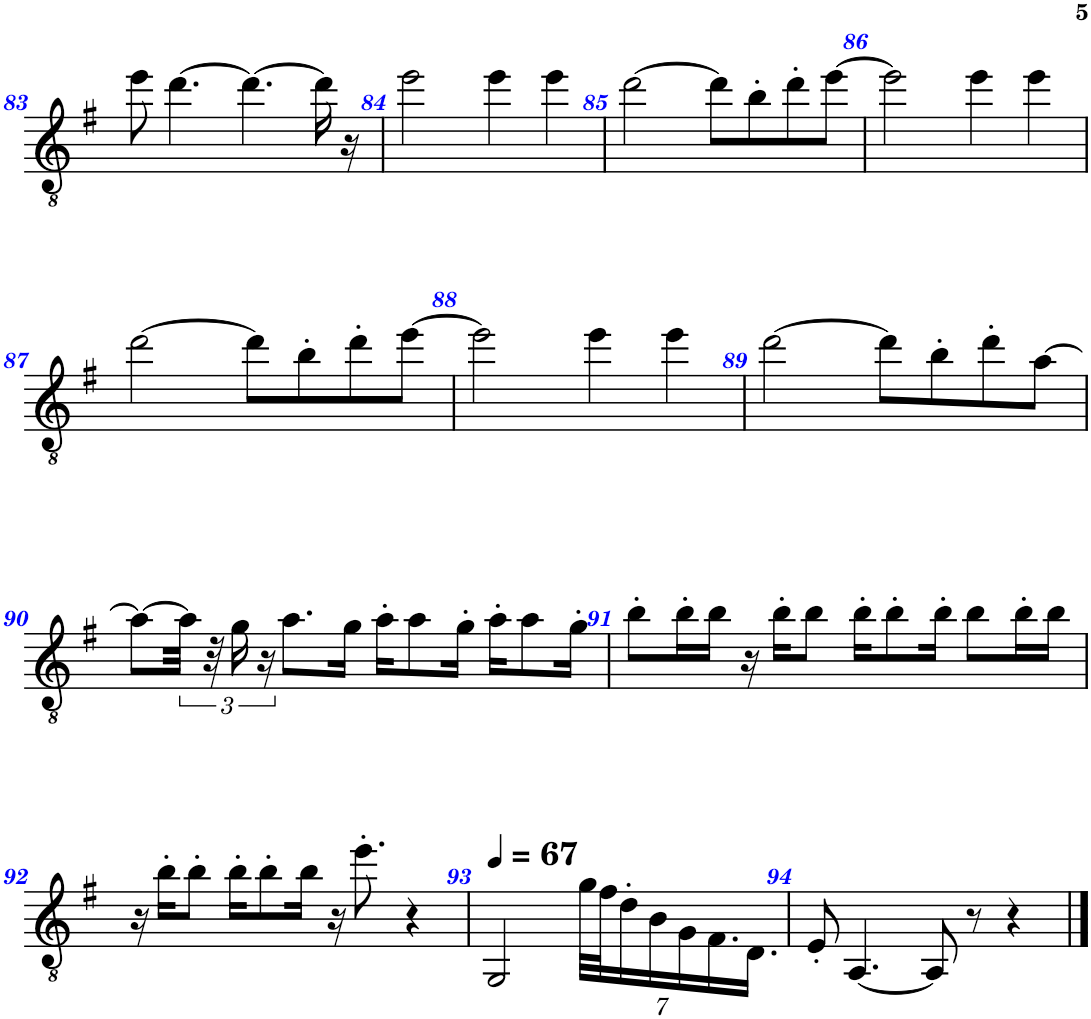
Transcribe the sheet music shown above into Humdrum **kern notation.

**kern	**kern	**kern
*part3	*part2	*part1
*staff3	*staff2	*staff1
*I"Organo Rotary, Organ	*I"Basso elettrico senza tasti (Fretless), El Bass	*I"Chitarra
*I'Org. Rot.	*I'Frtl. el. b.	*
!!LO:PB:g=z
*clefG2	*clefF4	*clefGv2
*	*Trd7c12	*
*k[f#]	*k[f#]	*k[f#]
*M4/4	*M4/4	*M4/4
=83	=83	=83
*^	*	*
2.g	1b 1dd	8.G'\L	8ee\
.	.	.	[4.dd\
.	.	16G'\Jk	.
.	.	8.G'\L	.
.	.	16G'\Jk	.
.	.	8.G'\L	4.dd\_
.	.	[16G\Jk	.
4ff#	.	16G\LL]	.
.	.	16D'\J	.
.	.	8E\J	16dd\]
.	.	.	16r
*v	*v	*	*
=84	=84	=84
2a 2cc 2ee	8.A'\L	2ee\
.	16A'\Jk	.
.	8.A'\L	.
.	16A'\Jk	.
4b 4dd 4ff#	16D'\LL	4ee\
.	16E'\J	.
.	16G'\L	.
.	[16A\JJ	.
4a 4cc 4ee	32A]	4ee\
.	32r	.
.	16G'\LL	.
.	16E'\	.
.	16D'\JJ	.
=85	=85	=85
*^	*	*
2.g	1b 1dd	8.G'\L	[2dd\
.	.	16G'\Jk	.
.	.	8.G'\L	.
.	.	16G'\Jk	.
.	.	8.G'\L	8dd\L]
.	.	.	8b'\
.	.	[16G\Jk	.
4ff#	.	16G\LL]	8dd'\
.	.	16D'\J	.
.	.	8E\J	[8ee\J
*v	*v	*	*
=86	=86	=86
2a 2cc 2ee	8.A'\L	2ee\]
.	16A'\Jk	.
.	8.A'\L	.
.	16A'\Jk	.
4b 4dd 4ff#	16D'\LL	4ee\
.	16E'\J	.
.	16G'\L	.
.	[16A\JJ	.
4a 4cc 4ee	32A]	4ee\
.	32r	.
.	16G'\LL	.
.	16E'\	.
.	16D'\JJ	.
!!LO:LB:g=z
=87	=87	=87
*^	*	*
2.g	1b 1dd	8.G'\L	[2dd\
.	.	16G'\Jk	.
.	.	8.G'\L	.
.	.	16G'\Jk	.
.	.	8.G'\L	8dd\L]
.	.	.	8b'\
.	.	[16G\Jk	.
4ff#	.	16G\LL]	8dd'\
.	.	16D'\J	.
.	.	8E\J	[8ee\J
*v	*v	*	*
=88	=88	=88
2a 2cc 2ee	8.A'\L	2ee\]
.	16A'\Jk	.
.	8.A'\L	.
.	16A'\Jk	.
4b 4dd 4ff#	16D'\LL	4ee\
.	16E'\J	.
.	16G'\L	.
.	[16A\JJ	.
4a 4cc 4ee	32A]	4ee\
.	32r	.
.	16G'\LL	.
.	16E'\	.
.	16D'\JJ	.
=89	=89	=89
*^	*	*
2.g	1b 1dd	8.G'\L	[2dd\
.	.	16G'\Jk	.
.	.	8.G'\L	.
.	.	16G'\Jk	.
.	.	8.G'\L	8dd\L]
.	.	.	8b'\
.	.	[16G\Jk	.
4ff#	.	16G\LL]	8dd'\
.	.	16D'\J	.
.	.	8E\J	[8a\J
*v	*v	*	*
!!LO:LB:g=z
=90	=90	=90
2a 2cc 2ee	8.A'\L	8a\L_
.	.	48a\Jkk]
.	.	48r
.	.	24g\
.	16A'\Jk	.
.	.	24r
.	8.A'\L	8.a\L
.	16A'\Jk	16g\Jk
4b 4dd 4ff#	16D'\LL	16a'\KL
.	16E'\J	8a\
.	16G'\L	.
.	[16A\JJ	16g'\Jk
4a 4cc 4ee	32A]	16a'\KL
.	32r	.
.	16G'\LL	8a\
.	16E'\	.
.	16D'\JJ	16g'\Jk
=91	=91	=91
*^	*	*
2.g	1b 1dd	8.G'\L	8b'\L
.	.	.	16b'\L
.	.	16G'\Jk	16b\JJ
.	.	8.G'\L	16r
.	.	.	16b'\KL
.	.	.	8b\J
.	.	16G'\Jk	.
.	.	8.G'\L	16b'\KL
.	.	.	8b'\
.	.	[16G\Jk	16b'\Jk
4ff#	.	16G\LL]	8b\L
.	.	16D'\J	.
.	.	8E\J	16b'\L
.	.	.	16b\JJ
*v	*v	*	*
!!LO:LB:g=z
=92	=92	=92
2a 2cc 2ee	8.A'\L	16r
.	.	16b'\KL
.	.	8b'\J
.	16A'\Jk	.
.	8.A'\L	16b'\KL
.	.	8b'\
.	16A'\Jk	16b\Jk
4b 4dd 4ff#	16D'\LL	16r
.	16E'\J	8.ee'\
.	16G'\L	.
.	[16A\JJ	.
4a 4cc 4ee	32A]	4r
.	32r	.
.	16G'\LL	.
.	16E'\	.
.	16D'\JJ	.
=93	=93	=93
*	*	*MM67
[1g [1b [1dd	[1GG	2GG/
*	*	*Xbrackettup
.	.	28g\LLL
.	.	28f#\J
.	.	14d'\
.	.	14B\
.	.	14G\
.	.	14.F#\
.	.	14.D\JJ
=94	=94	=94
2.g] 2.b] 2.dd]	1GG]	8E'/
.	.	[4.AA/
.	.	8AA/]
.	.	8r
4r	.	4r
==	==	==
*-	*-	*-
